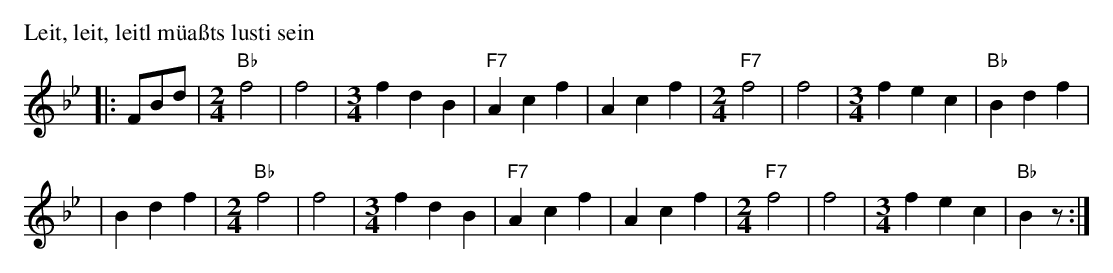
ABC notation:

X:1
M: none
P: Leit, leit, leitl m\"ua\ssts lusti sein
K: Bb
|: FBd \
|[M:2/4][L:1/8]"Bb"f4 | f4 \
|[M:3/4][L:1/8]f2 d2 B2 | "F7"A2 c2 f2 | A2 c2 f2 \
|[M:2/4][L:1/8]"F7"f4 | f4 \
|[M:3/4][L:1/8]f2 e2 c2 | "Bb"B2 d2 f2 |
| B2 d2 f2 \
|[M:2/4][L:1/8]"Bb"f4 | f4 \
|[M:3/4][L:1/8]f2 d2 B2 | "F7"A2 c2 f2 | A2 c2 f2 \
|[M:2/4][L:1/8]"F7"f4 | f4 \
|[M:3/4][L:1/8]f2 e2 c2 | "Bb"B2 z :|
